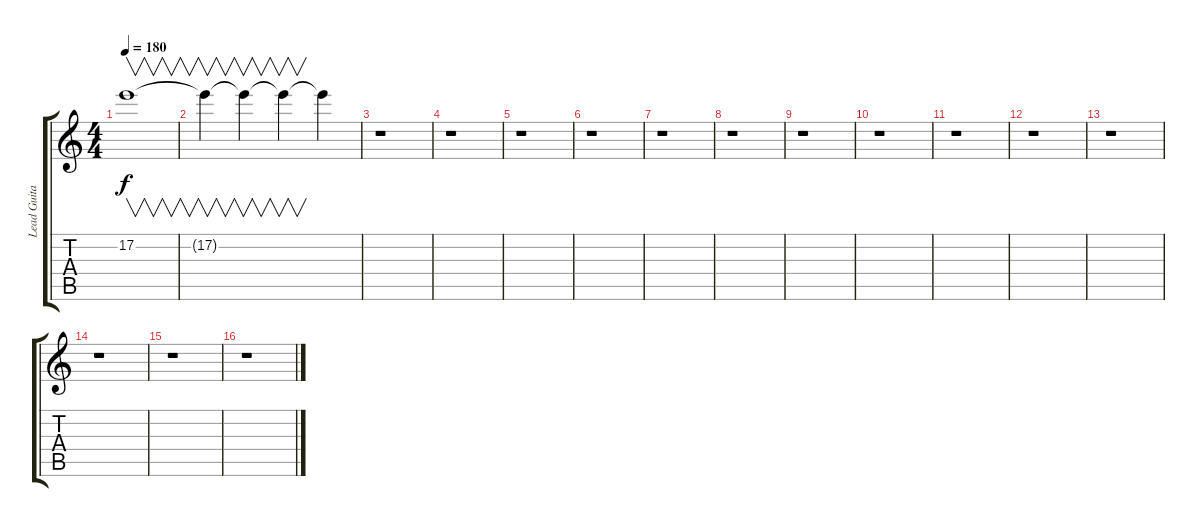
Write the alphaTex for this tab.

\track ("Lead Guitar" "Lead Guita") {instrument distortionguitar}
\staff {score tabs}
\tuning (E4 B3 G3 D3 A2 E2) {hide}
\ts (4 4)
\tempo 180
\clef g2
\ks c
17.2{t}.1{v dy f} |
17.2{t}.4{v volume 10} 17.2{t}.4{v volume 8} 17.2{t}.4{v volume 6} 17.2{t}.4{volume 4} |
r.1 |
r.1 |
r.1 |
r.1 |
r.1 |
r.1 |
r.1 |
r.1 |
r.1 |
r.1 |
r.1 |
r.1 |
r.1 |
r.1
